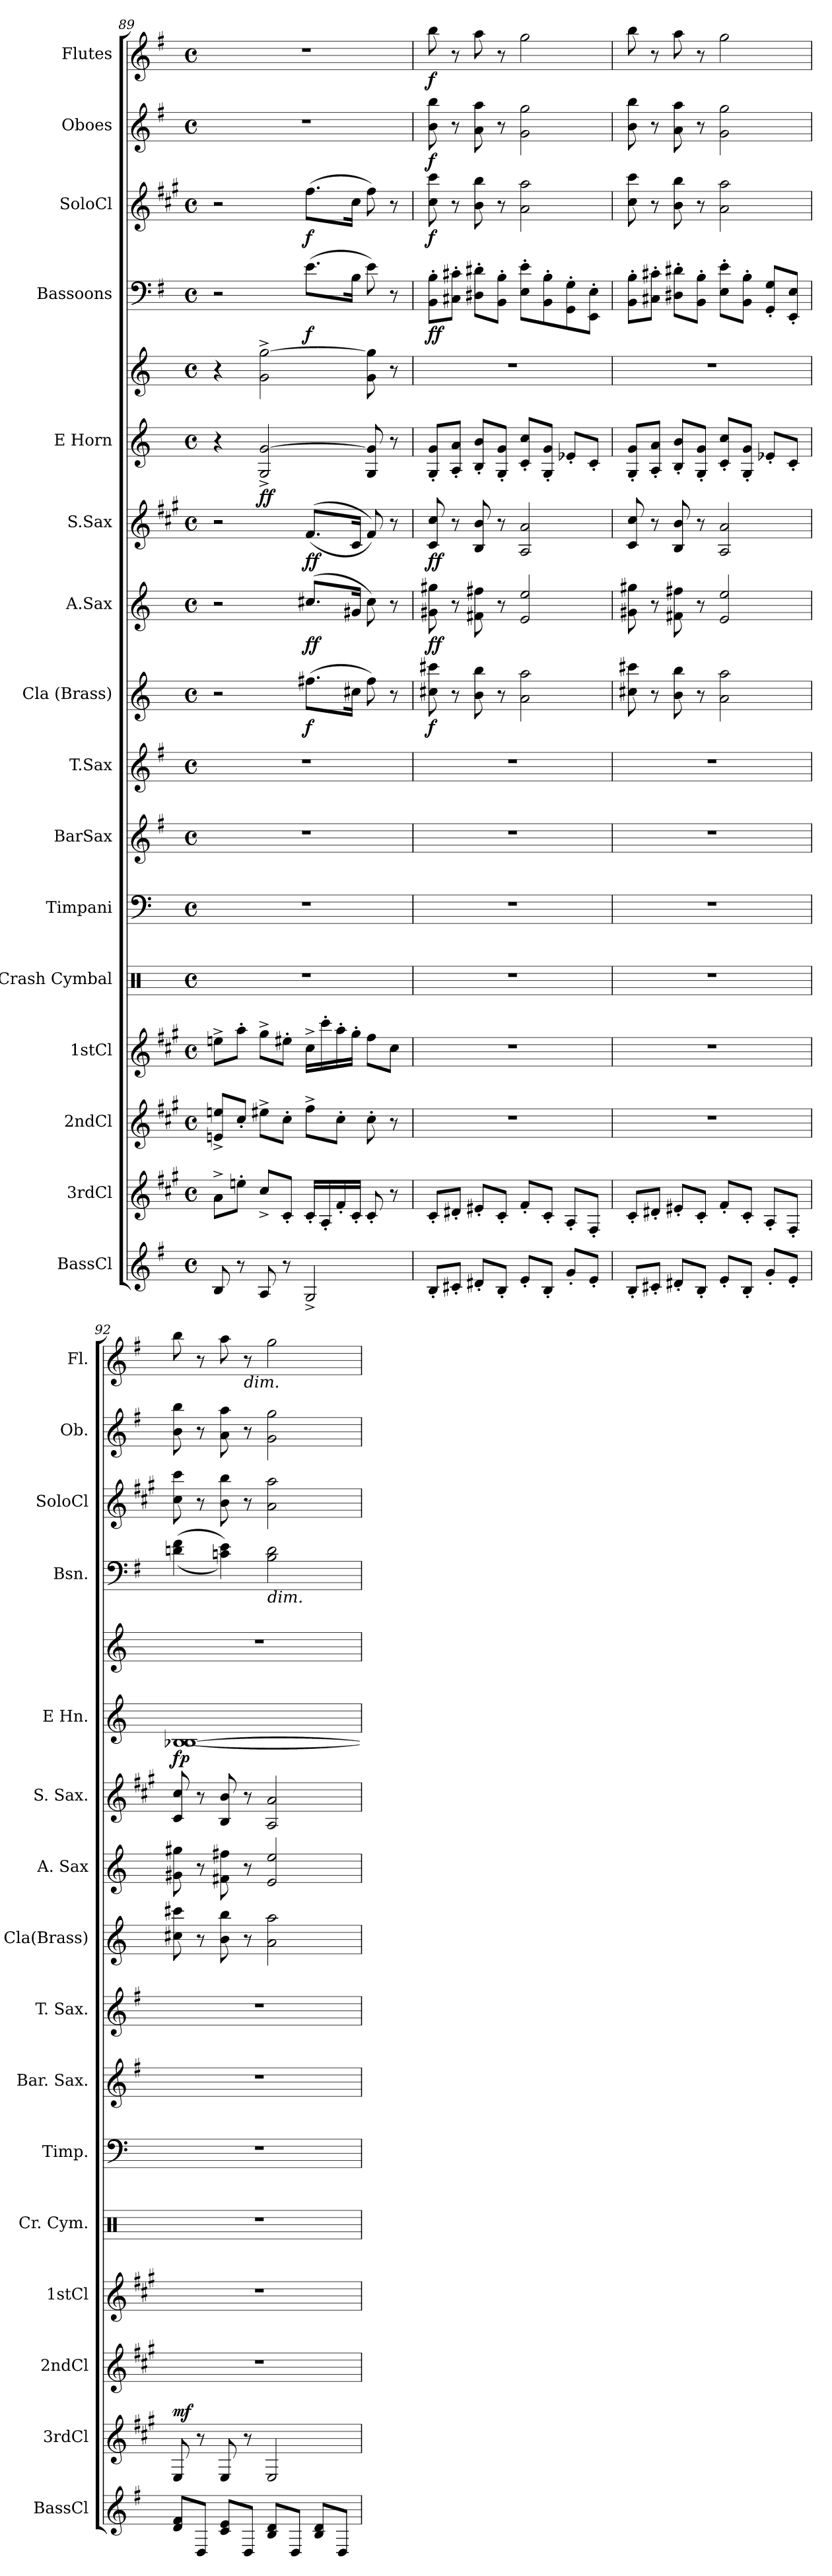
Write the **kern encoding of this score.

**kern	**dynam	**kern	**dynam	**kern	**kern	**kern	**kern	**kern	**kern	**kern	**dynam	**kern	**dynam	**kern	**dynam	**kern	**kern	**dynam	**kern	**dynam	**kern	**dynam	**kern	**dynam	**kern	**dynam
*part16	*part16	*part15	*part15	*part14	*part13	*part12	*part11	*part10	*part9	*part8	*part8	*part7	*part7	*part6	*part6	*part5	*part5	*part5	*part4	*part4	*part3	*part3	*part2	*part2	*part1	*part1
*staff17	*staff17	*staff16	*staff16	*staff15	*staff14	*staff13	*staff12	*staff11	*staff10	*staff9	*staff9	*staff8	*staff8	*staff7	*staff7	*staff6	*staff5	*staff5/6	*staff4	*staff4	*staff3	*staff3	*staff2	*staff2	*staff1	*staff1
*I"BassCl	*	*I"3rdCl	*	*I"2ndCl	*I"1stCl	*I"Crash Cymbal	*I"Timpani	*I"BarSax	*I"T.Sax	*I"Cla (Brass)	*	*I"A.Sax	*	*I"S.Sax	*	*I"E Horn	*	*	*I"Bassoons	*	*I"SoloCl	*	*I"Oboes	*	*I"Flutes	*
*I'BassCl	*	*I'3rdCl	*	*I'2ndCl	*I'1stCl	*I'Cr. Cym.	*I'Timp.	*I'Bar. Sax.	*I'T. Sax.	*I'Cla(Brass)	*	*I'A. Sax	*	*I'S. Sax.	*	*I'E Hn.	*	*	*I'Bsn.	*	*I'SoloCl	*	*I'Ob.	*	*I'Fl.	*
*clefG2	*	*clefG2	*	*clefG2	*clefG2	*clefX	*clefF4	*clefG2	*clefG2	*clefG2	*	*clefG2	*	*clefG2	*	*clefG2	*clefG2	*	*clefF4	*	*clefG2	*	*clefG2	*	*clefG2	*
*ITrd8c14	*	*ITrd1c2	*	*ITrd1c2	*ITrd1c2	*	*	*ITrd12c21	*ITrd8c14	*ITrd1c2	*	*ITrd5c9	*	*ITrd1c2	*	*ITrd5c8	*ITrd5c8	*	*	*	*ITrd1c2	*	*	*	*	*
*k[f#]	*	*k[f#]	*	*k[f#]	*k[f#]	*k[]	*k[]	*k[f#]	*k[f#]	*k[b-e-]	*	*k[b-e-a-]	*	*k[f#]	*	*k[f#c#g#d#]	*k[f#c#g#d#]	*	*k[f#]	*	*k[f#]	*	*k[f#]	*	*k[f#]	*
*M4/4	*	*M4/4	*	*M4/4	*M4/4	*M4/4	*M4/4	*M4/4	*M4/4	*M4/4	*	*M4/4	*	*M4/4	*	*M4/4	*M4/4	*	*M4/4	*	*M4/4	*	*M4/4	*	*M4/4	*
*met(c)	*	*met(c)	*	*met(c)	*met(c)	*met(c)	*met(c)	*met(c)	*met(c)	*met(c)	*	*met(c)	*	*met(c)	*	*met(c)	*met(c)	*	*met(c)	*	*met(c)	*	*met(c)	*	*met(c)	*
=89	=89	=89	=89	=89	=89	=89	=89	=89	=89	=89	=89	=89	=89	=89	=89	=89	=89	=89	=89	=89	=89	=89	=89	=89	=89	=89
8BB/	.	8g^\L	.	8dn/^ 8ddn/^L	8ddn^\L	1r	1r	1r	1r	2r	.	2r	.	2r	.	4r	4r	.	2r	.	2r	.	1r	.	1r	.
8r	.	8ddn'\J	.	8b'/J	8gg'\J	.	.	.	.	.	.	.	.	.	.	.	.	.	.	.	.	.	.	.	.	.
!	!	!	!	!	!	!	!	!	!	!	!	!	!	!	!	!	!	!LO:DY:b=2	!	!	!	!	!	!	!	!
!	!	!	!	!	!	!	!	!	!	!	!	!	!	!	!	!	!	!LO:DY:n=1:b	!	!	!	!	!	!	!	!
8AA/	.	8b^/L	.	8dd#X^\L	8ff#^\L	.	.	.	.	.	.	.	.	.	.	2BB/^ [2B/^	2B\^ [2b\^	f f	.	.	.	.	.	.	.	.
8r	.	8B'/J	.	8b'\J	8dd#X'\J	.	.	.	.	.	.	.	.	.	.	.	.	.	.	.	.	.	.	.	.	.
!	!	!	!	!	!	!	!	!	!	!	!LO:DY:b	!	!LO:DY:b	!	!	!	!	!	!	!	!	!	!	!	!	!
!	!	!	!	!	!	!	!	!	!	!	!	!	!LO:DY:n=1:b	!	!LO:DY:b	!	!	!	!	!	!	!	!	!	!	!
!	!	!	!	!	!	!	!	!	!	!	!	!	!	!	!LO:DY:n=1:b	!	!	!	!	!LO:DY:b	!	!LO:DY:b	!	!	!	!
2GG^/	.	16B'/LL	.	8ee^\L	16b^\LL	.	.	.	.	(>8.een\L	f	(>8.en/L	f f	(<(<8.e/L	f f	.	.	.	(>8.e\L	f	(>8.ee\L	f	.	.	.	.
.	.	16G'/	.	.	16bb'\	.	.	.	.	.	.	.	.	.	.	.	.	.	.	.	.	.	.	.	.	.
.	.	16e'/	.	8b'\J	16gg'\	.	.	.	.	.	.	.	.	.	.	.	.	.	.	.	.	.	.	.	.	.
.	.	16B'/JJ	.	.	16ff#'\JJ	.	.	.	.	16bn\Jk	.	16Bn/Jk	.	16B/Jk	.	.	.	.	16B\Jk	.	16b\Jk	.	.	.	.	.
.	.	8B'/	.	8b'\	8ee\L	.	.	.	.	8ee\)	.	8e\)	.	8e/))	.	8BB/ 8B/]	8B\ 8b\]	.	8e\)	.	8ee\)	.	.	.	.	.
.	.	8r	.	8r	8b\J	.	.	.	.	8r	.	8r	.	8r	.	8r	8r	.	8r	.	8r	.	.	.	.	.
=90	=90	=90	=90	=90	=90	=90	=90	=90	=90	=90	=90	=90	=90	=90	=90	=90	=90	=90	=90	=90	=90	=90	=90	=90	=90	=90
!	!	!	!	!	!	!	!	!	!	!	!LO:DY:b	!	!LO:DY:b	!	!	!	!	!	!	!	!	!	!	!	!	!
!	!	!	!	!	!	!	!	!	!	!	!	!	!LO:DY:n=1:b	!	!LO:DY:b	!	!	!	!	!	!	!	!	!	!	!
!	!	!	!	!	!	!	!	!	!	!	!	!	!	!	!LO:DY:n=1:b	!	!	!	!	!LO:DY:b	!	!	!	!	!	!
!	!	!	!	!	!	!	!	!	!	!	!	!	!	!	!	!	!	!	!	!LO:DY:n=1:b	!	!LO:DY:b	!	!LO:DY:b	!	!LO:DY:b
8BB'/L	.	8B'/L	.	1r	1r	1r	1r	1r	1r	8bn\ 8bbn\	f	8Bn\ 8bn\	f f	8B/ 8b/	f f	8BB/' 8B/'L	1r	.	8BB\' 8B\'L	f f	8b\ 8bb\	f	8b\ 8bb\	f	8bb\	f
8C#X'/J	.	8c#X'/J	.	.	.	.	.	.	.	8r	.	8r	.	8r	.	8C#/' 8c#/'J	.	.	8C#X\' 8c#X\'J	.	8r	.	8r	.	8r	.
8D#X'/L	.	8d#X'/L	.	.	.	.	.	.	.	8a\ 8aa\	.	8An\ 8an\	.	8A/ 8a/	.	8D#/' 8d#/'L	.	.	8D#X\' 8d#X\'L	.	8a\ 8aa\	.	8a\ 8aa\	.	8aa\	.
8BB'/J	.	8B'/J	.	.	.	.	.	.	.	8r	.	8r	.	8r	.	8BB/' 8B/'J	.	.	8BB\' 8B\'J	.	8r	.	8r	.	8r	.
8E'/L	.	8e'/L	.	.	.	.	.	.	.	2g\ 2gg\	.	2G/ 2g/	.	2G/ 2g/	.	8E/' 8e/'L	.	.	8E\' 8e\'L	.	2g\ 2gg\	.	2g\ 2gg\	.	2gg\	.
8BB'/J	.	8B'/J	.	.	.	.	.	.	.	.	.	.	.	.	.	8BB/' 8B/'J	.	.	8BB\' 8B\'	.	.	.	.	.	.	.
8G'/L	.	8G'/L	.	.	.	.	.	.	.	.	.	.	.	.	.	8Gn'/L	.	.	8GG\' 8G\'	.	.	.	.	.	.	.
8E'/J	.	8E'/J	.	.	.	.	.	.	.	.	.	.	.	.	.	8E'/J	.	.	8EE\' 8E\'J	.	.	.	.	.	.	.
=91	=91	=91	=91	=91	=91	=91	=91	=91	=91	=91	=91	=91	=91	=91	=91	=91	=91	=91	=91	=91	=91	=91	=91	=91	=91	=91
8BB'/L	.	8B'/L	.	1r	1r	1r	1r	1r	1r	8bn\ 8bbn\	.	8Bn\ 8bn\	.	8B/ 8b/	.	8BB/' 8B/'L	1r	.	8BB\' 8B\'L	.	8b\ 8bb\	.	8b\ 8bb\	.	8bb\	.
8C#X'/J	.	8c#X'/J	.	.	.	.	.	.	.	8r	.	8r	.	8r	.	8C#/' 8c#/'J	.	.	8C#X\' 8c#X\'J	.	8r	.	8r	.	8r	.
8D#X'/L	.	8d#X'/L	.	.	.	.	.	.	.	8a\ 8aa\	.	8An\ 8an\	.	8A/ 8a/	.	8D#/' 8d#/'L	.	.	8D#X\' 8d#X\'L	.	8a\ 8aa\	.	8a\ 8aa\	.	8aa\	.
8BB'/J	.	8B'/J	.	.	.	.	.	.	.	8r	.	8r	.	8r	.	8BB/' 8B/'J	.	.	8BB\' 8B\'J	.	8r	.	8r	.	8r	.
8E'/L	.	8e'/L	.	.	.	.	.	.	.	2g\ 2gg\	.	2G/ 2g/	.	2G/ 2g/	.	8E/' 8e/'L	.	.	8E\' 8e\'L	.	2g\ 2gg\	.	2g\ 2gg\	.	2gg\	.
8BB'/J	.	8B'/J	.	.	.	.	.	.	.	.	.	.	.	.	.	8BB/' 8B/'J	.	.	8BB\' 8B\'J	.	.	.	.	.	.	.
8G'/L	.	8G'/L	.	.	.	.	.	.	.	.	.	.	.	.	.	8Gn'/L	.	.	8GG/' 8G/'L	.	.	.	.	.	.	.
8E'/J	.	8E'/J	.	.	.	.	.	.	.	.	.	.	.	.	.	8E'/J	.	.	8EE/' 8E/'J	.	.	.	.	.	.	.
=92	=92	=92	=92	=92	=92	=92	=92	=92	=92	=92	=92	=92	=92	=92	=92	=92	=92	=92	=92	=92	=92	=92	=92	=92	=92	=92
!	!LO:DY:b	!	!	!	!	!	!	!	!	!	!	!	!	!	!	!	!	!	!	!	!	!	!	!	!	!
!	!LO:DY:n=1:b	!	!LO:DY:a	!	!	!	!	!	!	!	!	!	!	!	!	!	!	!LO:DY:b=2	!	!	!	!	!	!	!	!
8D/ 8F#/L	mf mf	8D/	mf	1r	1r	1r	1r	1r	1r	8bn\ 8bbn\	.	8Bn\ 8bn\	.	8B/ 8b/	.	[1Dn [1D	1r	fp	(>(>4dn\ 4f#\	.	8b\ 8bb\	.	8b\ 8bb\	.	8bb\	.
8DD/J	.	8r	.	.	.	.	.	.	.	8r	.	8r	.	8r	.	.	.	.	.	.	8r	.	8r	.	8r	.
8C/ 8E/L	.	8D/	.	.	.	.	.	.	.	8a\ 8aa\	.	8An\ 8an\	.	8A/ 8a/	.	.	.	.	4cn\ 4e\))	.	8a\ 8aa\	.	8a\ 8aa\	.	8aa\	.
!	!	!	!	!	!	!	!	!	!	!	!	!	!	!	!	!	!	!	!	!	!	!	!	!	!LO:TX:b:i:t=dim.	!
8DD/J	.	8r	.	.	.	.	.	.	.	8r	.	8r	.	8r	.	.	.	.	.	.	8r	.	8r	.	8r	.
!	!	!	!	!	!	!	!	!	!	!	!	!	!	!	!	!	!	!	!LO:TX:b:i:t=dim.	!	!	!	!	!	!	!
8BB/ 8D/L	.	2D/	.	.	.	.	.	.	.	2g\ 2gg\	.	2G/ 2g/	.	2G/ 2g/	.	.	.	.	2B\ 2d\	.	2g\ 2gg\	.	2g\ 2gg\	.	2gg\	.
8DD/J	.	.	.	.	.	.	.	.	.	.	.	.	.	.	.	.	.	.	.	.	.	.	.	.	.	.
8BB/ 8D/L	.	.	.	.	.	.	.	.	.	.	.	.	.	.	.	.	.	.	.	.	.	.	.	.	.	.
8DD/J	.	.	.	.	.	.	.	.	.	.	.	.	.	.	.	.	.	.	.	.	.	.	.	.	.	.
=	=	=	=	=	=	=	=	=	=	=	=	=	=	=	=	=	=	=	=	=	=	=	=	=	=	=
*-	*-	*-	*-	*-	*-	*-	*-	*-	*-	*-	*-	*-	*-	*-	*-	*-	*-	*-	*-	*-	*-	*-	*-	*-	*-	*-
